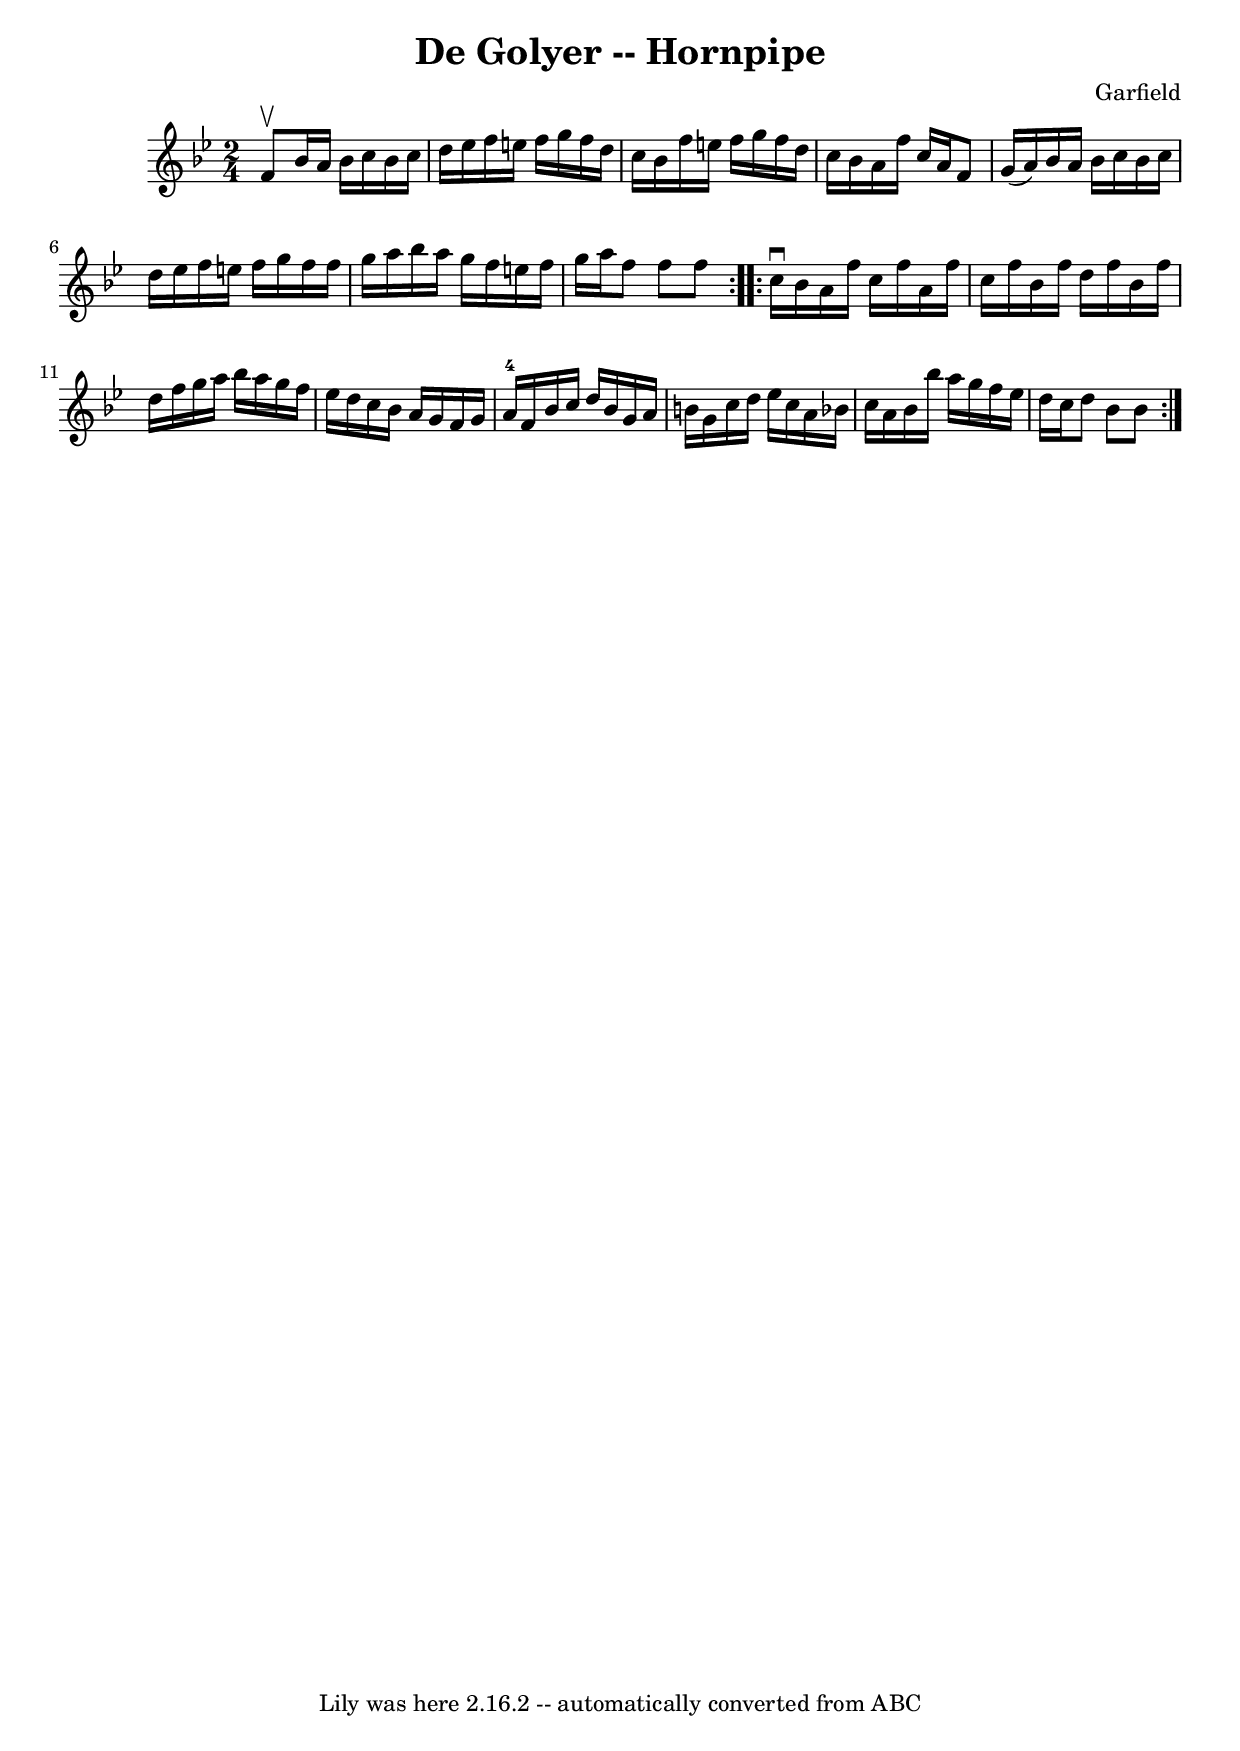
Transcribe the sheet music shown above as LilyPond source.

\version "2.16.2"
\include "Mammoth.ily"
\header {
  %% book = "Cole's 1000 Fiddle Tunes"
  composer = "Garfield"
  crossRefNumber = "1"
  footnotes = ""
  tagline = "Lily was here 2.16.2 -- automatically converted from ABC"
  title = "De Golyer -- Hornpipe"

}
voicedefault =  {



  \repeat volta 2 {

    \time 2/4      \key bes \major f'8^\upbow  |
    bes'16 a'16 bes'16         c''16 bes'16 c''16 d''16 ees''16   |
    f''16 e''16         f''16 g''16 f''16 d''16 c''16 bes'16   |
    f''16 e''16       f''16 g''16 f''16 d''16 c''16 bes'16   |
    a'16 f''16      c''16 a'16 f'8 g'16 (a'16)  |
    bes'16 a'16         bes'16 c''16 bes'16 c''16 d''16 ees''16   |
    f''16         e''16 f''16 g''16 f''16 f''16 g''16 a''16   |
    bes''16      a''16 g''16 f''16 e''16 f''16 g''16 a''16   |
    f''8 
    f''8 f''8  
  }     
  \repeat volta 2 {     c''16^\downbow bes'16   |
         a'16 f''16 c''16 f''16 a'16 f''16 c''16 f''16   |
         bes'16 f''16 d''16 f''16 bes'16 f''16 d''16 f''16    |
    g''16 a''16 bes''16 a''16 g''16 f''16 ees''16         d''16   |
    c''16 bes'16 a'16 g'16 f'16 g'16 a'16-4       f'16   |
    bes'16 c''16 d''16 bes'16 g'16 a'16 b'16       g'16   |
    c''16 d''16 ees''16 c''16 a'16 bes'16         c''16 a'16   |
    bes'16 bes''16 a''16 g''16 f''16         ees''16 d''16 c''16   |
    d''8 bes'8 bes'8  
  }   

}

\score{
  <<

    \context Staff="default"
    {
      \voicedefault 
      
    }

  >>
  \layout {
    
  }
  \midi {
  }

}
